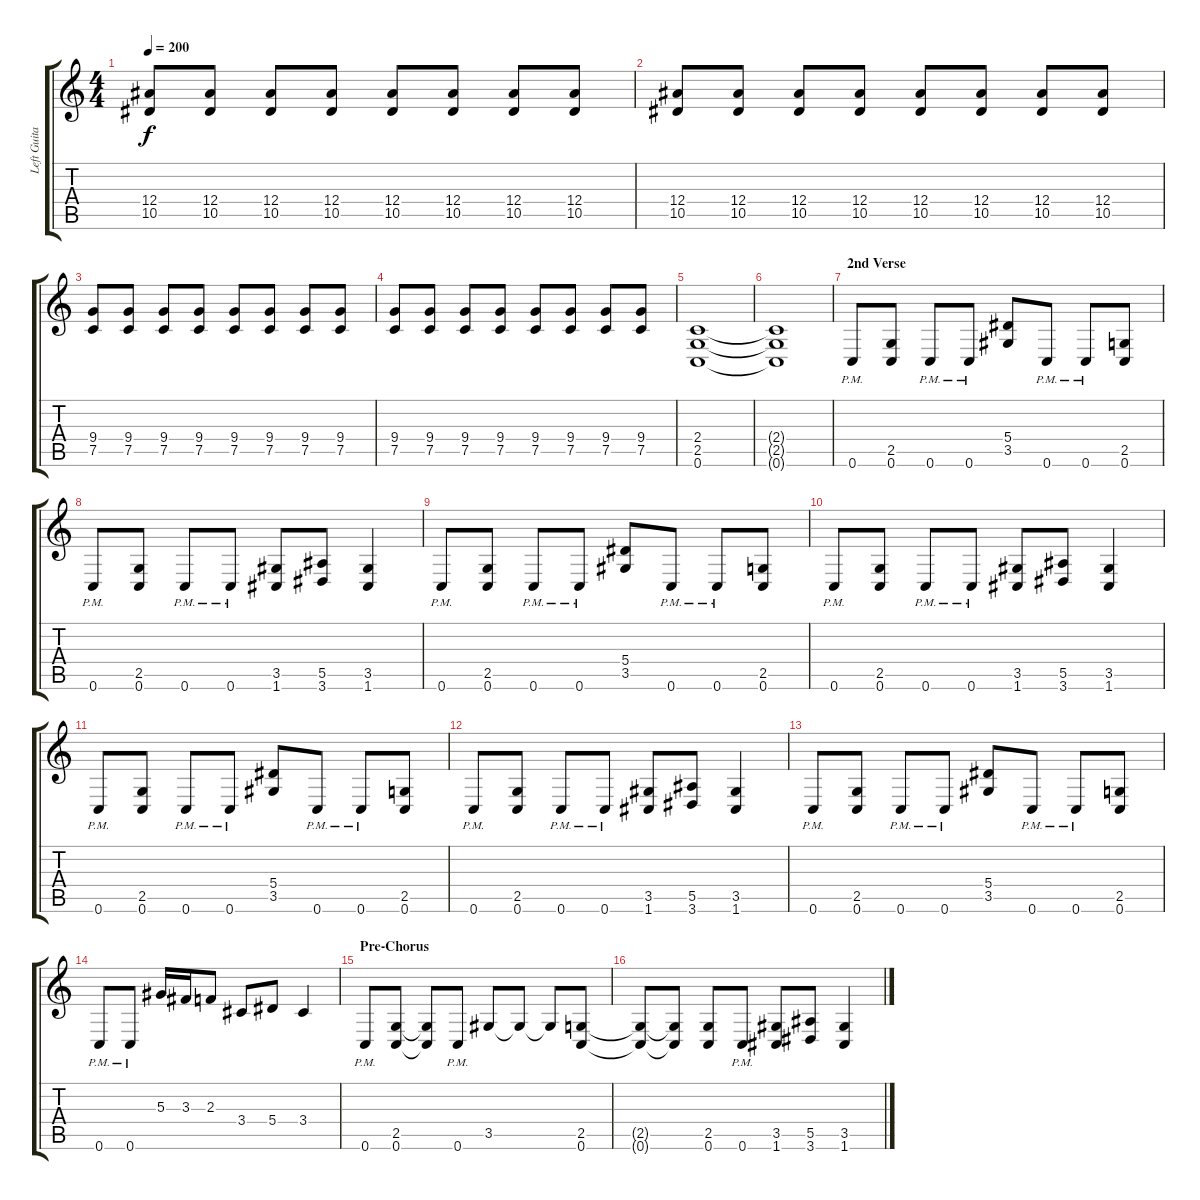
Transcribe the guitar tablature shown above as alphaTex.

\track ("Left Guitar" "Left Guita") {instrument distortionguitar}
\staff {score tabs}
\tuning (C4 G3 Eb3 Bb2 F2 C2) {hide}
\ts (4 4)
\tempo 200
\clef g2
\ks c
(12.4 10.5).8{dy f} (12.4 10.5).8 (12.4 10.5).8 (12.4 10.5).8 (12.4 10.5).8 (12.4 10.5).8 (12.4 10.5).8 (12.4 10.5).8 |
(12.4 10.5).8 (12.4 10.5).8 (12.4 10.5).8 (12.4 10.5).8 (12.4 10.5).8 (12.4 10.5).8 (12.4 10.5).8 (12.4 10.5).8 |
(9.4 7.5).8 (9.4 7.5).8 (9.4 7.5).8 (9.4 7.5).8 (9.4 7.5).8 (9.4 7.5).8 (9.4 7.5).8 (9.4 7.5).8 |
(9.4 7.5).8 (9.4 7.5).8 (9.4 7.5).8 (9.4 7.5).8 (9.4 7.5).8 (9.4 7.5).8 (9.4 7.5).8 (9.4 7.5).8 |
(2.4 2.5 0.6).1 |
(2.4{t} 2.5{t} 0.6{t}).1 |
\section ("" "2nd Verse")
0.6{pm}.8 (2.5 0.6).8 0.6{pm}.8 0.6{pm}.8 (5.4 3.5).8 0.6{pm}.8 0.6{pm}.8 (2.5 0.6).8 |
0.6{pm}.8 (2.5 0.6).8 0.6{pm}.8 0.6{pm}.8 (3.5 1.6).8 (5.5 3.6).8 (3.5 1.6).4 |
0.6{pm}.8 (2.5 0.6).8 0.6{pm}.8 0.6{pm}.8 (5.4 3.5).8 0.6{pm}.8 0.6{pm}.8 (2.5 0.6).8 |
0.6{pm}.8 (2.5 0.6).8 0.6{pm}.8 0.6{pm}.8 (3.5 1.6).8 (5.5 3.6).8 (3.5 1.6).4 |
0.6{pm}.8 (2.5 0.6).8 0.6{pm}.8 0.6{pm}.8 (5.4 3.5).8 0.6{pm}.8 0.6{pm}.8 (2.5 0.6).8 |
0.6{pm}.8 (2.5 0.6).8 0.6{pm}.8 0.6{pm}.8 (3.5 1.6).8 (5.5 3.6).8 (3.5 1.6).4 |
0.6{pm}.8 (2.5 0.6).8 0.6{pm}.8 0.6{pm}.8 (5.4 3.5).8 0.6{pm}.8 0.6{pm}.8 (2.5 0.6).8 |
0.6{pm}.8 0.6{pm}.8 5.3.16 3.3.16 2.3.8 3.4.8 5.4.8 3.4.4 |
\section ("" "Pre-Chorus")
0.6{pm}.8 (2.5 0.6).8 (2.5{t} 0.6{t}).8 0.6{pm}.8 3.5.8 3.5{t}.8 3.5{t}.8 (2.5 0.6).8 |
(2.5{t} 0.6{t}).8 (2.5{t} 0.6{t}).8 (2.5 0.6).8 0.6{pm}.8 (3.5 1.6).8 (5.5 3.6).8 (3.5 1.6).4
